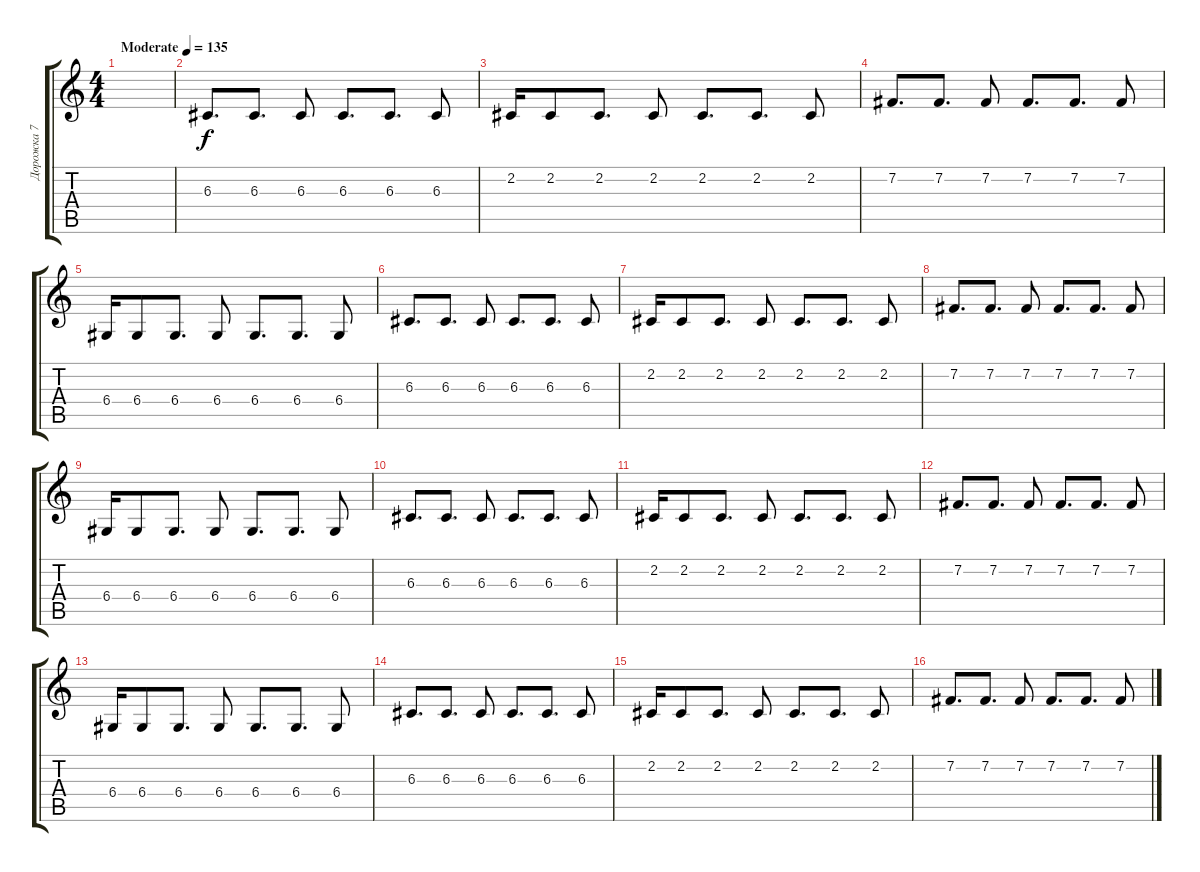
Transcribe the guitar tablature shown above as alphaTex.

\track ("Дорожка 7" "Дорожка 7") {instrument electricgrandpiano}
\staff {score tabs}
\tuning (E4 B3 G3 D3 A2 E2) {hide}
\ts (4 4)
\tempo (135 "Moderate")
\clef g2
\ks c
|
6.3.8{d} 6.3.8{d} 6.3.8 6.3.8{d} 6.3.8{d} 6.3.8 |
2.2.16 2.2.8 2.2.8{d} 2.2.8 2.2.8{d} 2.2.8{d} 2.2.8 |
7.2.8{d} 7.2.8{d} 7.2.8 7.2.8{d} 7.2.8{d} 7.2.8 |
6.4.16 6.4.8 6.4.8{d} 6.4.8 6.4.8{d} 6.4.8{d} 6.4.8 |
6.3.8{d} 6.3.8{d} 6.3.8 6.3.8{d} 6.3.8{d} 6.3.8 |
2.2.16 2.2.8 2.2.8{d} 2.2.8 2.2.8{d} 2.2.8{d} 2.2.8 |
7.2.8{d} 7.2.8{d} 7.2.8 7.2.8{d} 7.2.8{d} 7.2.8 |
6.4.16 6.4.8 6.4.8{d} 6.4.8 6.4.8{d} 6.4.8{d} 6.4.8 |
6.3.8{d} 6.3.8{d} 6.3.8 6.3.8{d} 6.3.8{d} 6.3.8 |
2.2.16 2.2.8 2.2.8{d} 2.2.8 2.2.8{d} 2.2.8{d} 2.2.8 |
7.2.8{d} 7.2.8{d} 7.2.8 7.2.8{d} 7.2.8{d} 7.2.8 |
6.4.16 6.4.8 6.4.8{d} 6.4.8 6.4.8{d} 6.4.8{d} 6.4.8 |
6.3.8{d} 6.3.8{d} 6.3.8 6.3.8{d} 6.3.8{d} 6.3.8 |
2.2.16 2.2.8 2.2.8{d} 2.2.8 2.2.8{d} 2.2.8{d} 2.2.8 |
7.2.8{d} 7.2.8{d} 7.2.8 7.2.8{d} 7.2.8{d} 7.2.8
